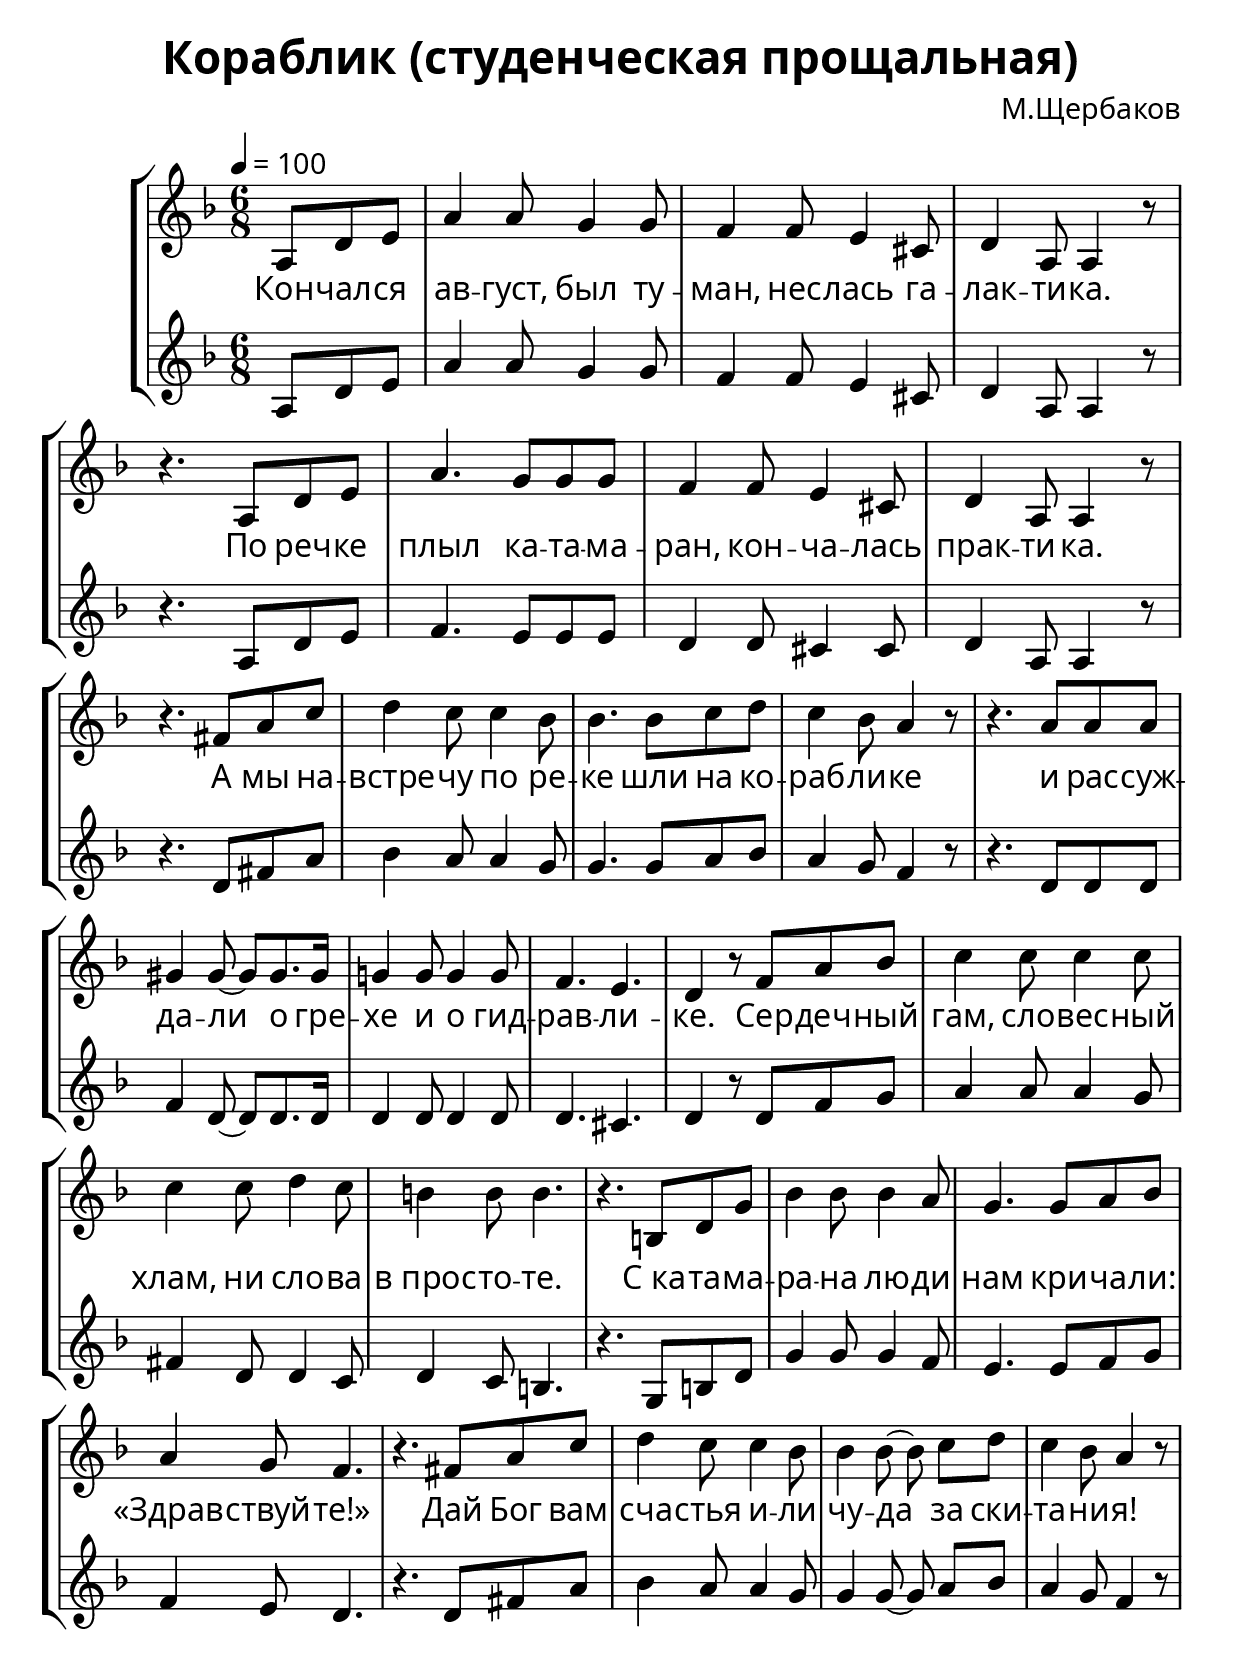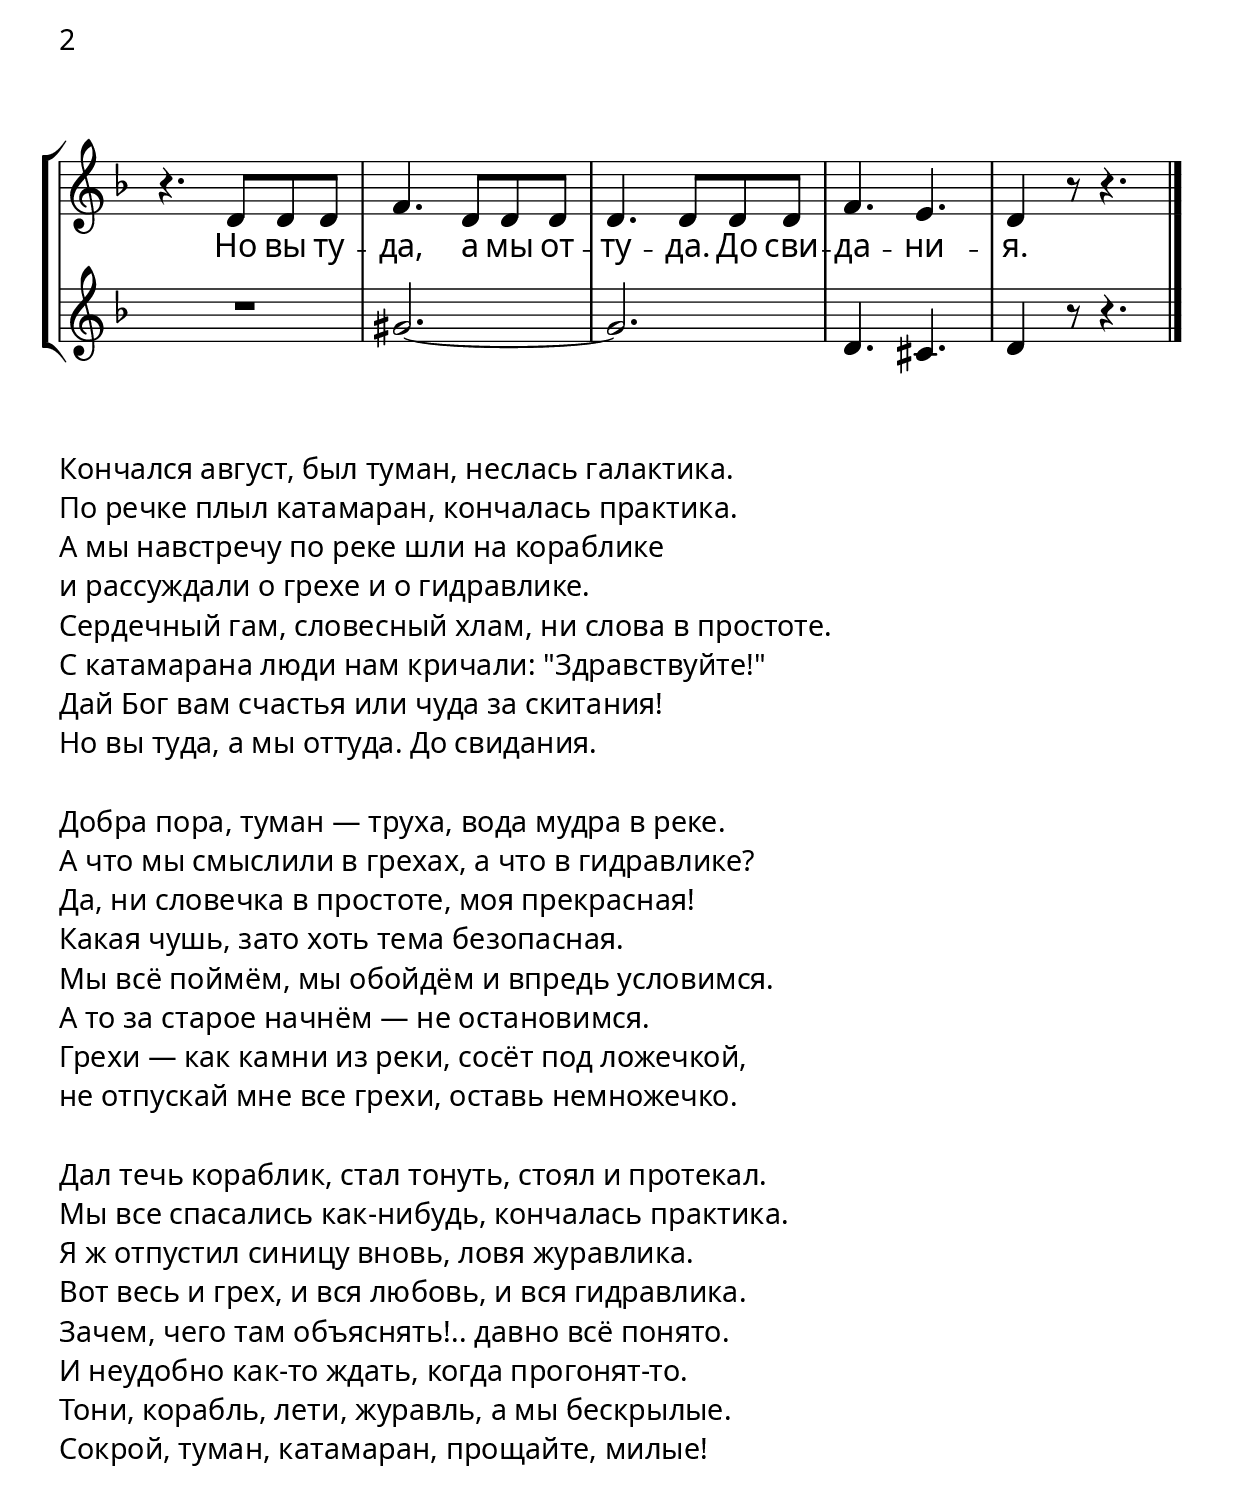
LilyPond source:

\version "2.12.2"
\header{
  title = "Кораблик (студенческая прощальная)"
  composer = "М.Щербаков"
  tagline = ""
}

% European notation system
\include "deutsch.ly"

% Ajust size
#(set-global-staff-size 25.2)

\paper  {
  myStaffSize = #25.2
  #(define fonts
    (make-pango-font-tree "PT Serif"
                          "PT Sans"
                          "Droid Sans Mono"
                           (/ myStaffSize 20)))
  % Настраивает расстояние между верхним краем
  % страницы и первой системой на странице
  top-system-spacing = #'(( basic-distance . 12 )
  ( minimum-distance . 12 ))
  % Настраивает расстояние между нижним краем
  % страницы и последней системой на странице
  last-bottom-spacing = #'(( basic-distance . 10 )
  ( minimum-distance . 10 ))
  % Настраивает расстояние между системами
  system-system-spacing = #'(( minimum-distance . 7 )
  ( stretchability . 1000 ))
}

global = {
  \key d \minor
  \time 6/8
  \tempo 4 = 100
}

one = \new Voice = "one" {\relative c'{
  \partial 8*3 a8 d e
  a4 a8 g4 g8
  f4 f8 e4 cis8
  d4 a8 a4 r8
  %
  r4. a8 d e
  a4. g8 g g
  f4 f8 e4 cis8
  d4 a8 a4 r8
  %
  r4. fis'8 a c
  d4 c8 c4 b8
  b4. b8 c d
  c4 b8 a4 r8
  %
  r4. a8 a a
  gis4 gis8~gis gis8. gis16
  g!4 g8 g4 g8
  f4. e
  d4 r8
  %
  f a b
  c4 c8 c4 c8
  c4 c8 d4 c8
  h4 h8 h4.
  %
  r4. h,8 d g
  b4 b8 b4 a8
  g4. g8 a b
  a4 g8 f4.
  %
  r4. fis8 a c
  d4 c8 c4 b8
  b4 b8~b c[ d]
  c4 b8 a4 r8
  %
  r4. d,8 d d
  f4. d8 d d
  d4. d8 d d
  f4. e
  d4 r8 r4. \bar "|."
}}

two = \new Voice = "two" {\relative c'{
  \partial 8*3 a8 d e
  a4 a8 g4 g8
  f4 f8 e4 cis8
  d4 a8 a4 r8
  %
  r4. a8 d e
  f4. e8 e e
  d4 d8 cis4 cis8
  d4 a8 a4 r8
  %
  r4. d8 fis a
  b4 a8 a4 g8
  g4. g8 a b
  a4 g8 f4 r8
  %
  r4. d8 d d
  f4 d8~d d8. d16
  d4 d8 d4 d8
  d4. cis
  d4 r8
  %
  d f g
  a4 a8 a4 g8
  fis4 d8 d4 c8
  d4 c8 h4.
  %
  r4. g8 h d8
  g4 g8 g4 f8
  e4. e8 f g
  f4 e8 d4.
  %
  r4. d8 fis a
  b4 a8 a4 g8
  g4 g8~g a[ b]
  a4 g8 f4 r8
  R1*6/8
  gis2.~
  gis2.
  d4. cis
  d4 r8 r4.
}}

verses = \new Lyrics \lyricsto "one" {
  Кон -- чал -- ся ав -- густ, был ту -- ман, нес -- лась га -- лак -- ти -- ка.
  По реч -- ке плыл ка -- та -- ма -- ран, кон -- ча -- лась прак -- ти -- ка.
  А мы на -- встре -- чу по ре -- ке шли на ко -- раб -- ли -- ке
  и рас -- суж -- да -- ли о гре -- хе и о гид -- рав -- ли -- ке.

  Сер -- деч -- ный гам, сло -- вес -- ный хлам, ни сло -- ва "в прос" -- то -- те.
  "С ка" -- та -- ма -- ра -- на лю -- ди нам кри -- ча -- ли: «Здрав -- ствуй -- те!»
  Дай Бог вам сча -- стья и -- ли чу -- да за ски -- та -- ни -- я!
  Но вы ту -- да, а мы от -- ту -- да. До сви -- да -- ни -- я.
}

\score {
  \new StaffGroup <<
    \new Staff <<
      \global
      \one
      \verses
    >>
    \new Staff <<
      \global
      \two
    >>
  >>
  \layout{
    \context{
      \Score
      \remove "Bar_number_engraver"
    }
  }
  \midi{}
}

\markup {
  \column {
    "Кончался август, был туман, неслась галактика."
    "По речке плыл катамаран, кончалась практика."
    "А мы навстречу по реке шли на корaблике"
    "и рассуждали о грехе и о гидравлике."
    "Сердечный гам, словесный хлам, ни слова в простоте."
    "С катамарана люди нам кричали: \"Здравствуйте!\""
    "Дай Бог вам счастья или чуда за скитания!"
    "Но вы туда, а мы оттуда. До свидания."
    \vspace #1
    "Добра пора, туман — труха, вода мудра в реке."
    "А что мы смыслили в грехах, а что в гидравлике?"
    "Да, ни словечка в простоте, моя прекрасная!"
    "Какая чушь, зато хоть тема безопасная."
    "Мы всё поймём, мы обойдём и впредь условимся."
    "А то за старое начнём — не остановимся."
    "Грехи — как камни из реки, сосёт под ложечкой,"
    "не отпускай мне все грехи, оставь немножечко."
    \vspace #1
    "Дал течь кораблик, стал тонуть, стоял и протекал."
    "Мы все спасались как-нибудь, кончалась практика."
    "Я ж отпустил синицу вновь, ловя журавлика."
    "Вот весь и грех, и вся любовь, и вся гидравлика."
    "Зачем, чего там объяснять!.. давно всё понято."
    "И неудобно как-то ждать, когда прогонят-то."
    "Тони, корабль, лети, журавль, а мы бескрылые."
    "Сокрой, туман, катамаран, прощайте, милые!"
  }
}
